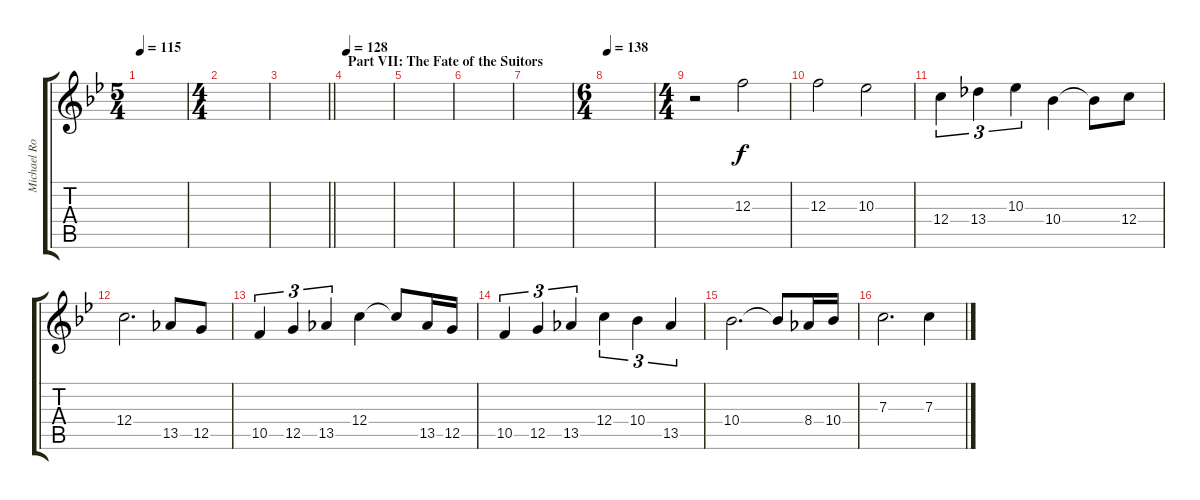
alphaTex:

\track ("Michael Romeo (lead guitar)" "Michael Ro") {instrument distortionguitar}
\staff {score tabs}
\tuning (D4 A3 F3 C3 G2 D2) {hide}
\ts (5 4)
\tempo 115
\clef g2
\ks gminor
|
\ts (4 4)
|
\barLineRight lightlight
|
\section ("" "Part VII: The Fate of the Suitors ")
\tempo 128
|
|
|
|
\ts (6 4)
\tempo 138
|
\ts (4 4)
r.2 12.3.2 |
12.3.2 10.3.2 |
12.4.4{tu (3 2)} 13.4.4{tu (3 2)} 10.3.4{tu (3 2)} 10.4.4 10.4{t}.8 12.4.8 |
12.4.2{d} 13.5.8 12.5.8 |
10.5.4{tu (3 2)} 12.5.4{tu (3 2)} 13.5.4{tu (3 2)} 12.4.4 12.4{t}.8 13.5.16 12.5.16 |
10.5.4{tu (3 2)} 12.5.4{tu (3 2)} 13.5.4{tu (3 2)} 12.4.4{tu (3 2)} 10.4.4{tu (3 2)} 13.5.4{tu (3 2)} |
10.4.2{d} 10.4{t}.8 8.4.16 10.4.16 |
7.3.2{d} 7.3{sl}.4
